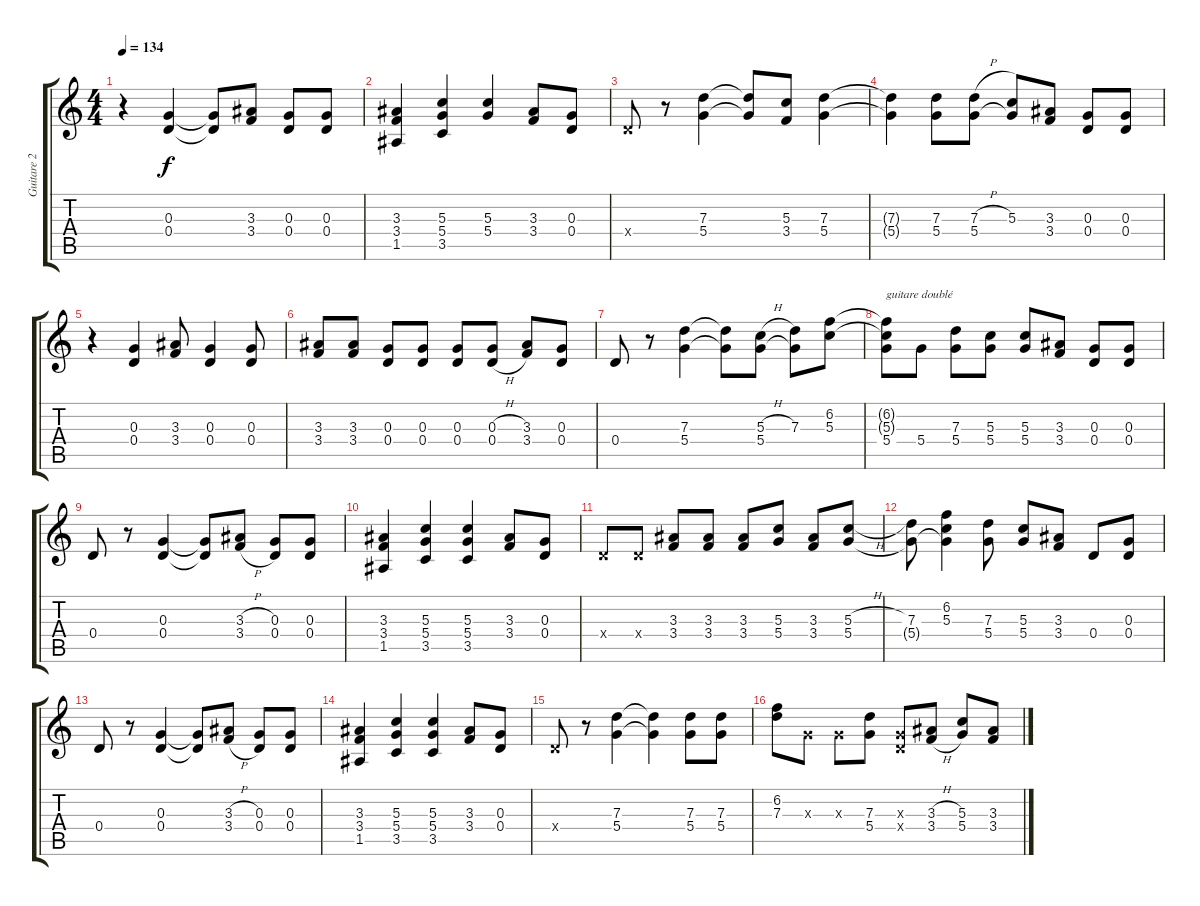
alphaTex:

\track ("Guitare 2" "Guitare 2") {instrument distortionguitar}
\staff {score tabs}
\tuning (E4 B3 G3 D3 A2 E2) {hide}
\ts (4 4)
\tempo 134
\clef g2
\ks c
r.4{dy f} (0.3 0.4).4 (0.3{t} 0.4{t}).8 (3.3 3.4).8 (0.3 0.4).8 (0.3 0.4).8 |
(3.3 3.4 1.5).4 (5.3 5.4 3.5).4 (5.3 5.4).4 (3.3 3.4).8 (0.3 0.4).8 |
0.4{x}.8 r.8 (7.3 5.4).4 (7.3{t} 5.4{t}).8 (5.3 3.4).8 (7.3 5.4).4 |
(7.3{t} 5.4{t}).4 (7.3 5.4).8 (7.3{h} 5.4).8 (5.3 5.4{t}).8 (3.3 3.4).8 (0.3 0.4).8 (0.3 0.4).8 |
r.4 (0.3 0.4).4 (3.3 3.4).8 (0.3 0.4).4 (0.3 0.4).8 |
(3.3 3.4).8 (3.3 3.4).8 (0.3 0.4).8 (0.3 0.4).8 (0.3 0.4).8 (0.3{h} 0.4{h}).8 (3.3 3.4).8 (0.3 0.4).8 |
0.4.8 r.8 (7.3 5.4).4 (7.3{t} 5.4{t}).8 (5.3{h} 5.4).8 (7.3 5.4{t}).8 (6.2 5.3).8 |
(6.2{t} 5.3{t} 5.4).8{txt "guitare doublé"} 5.4.8 (7.3 5.4).8 (5.3 5.4).8 (5.3 5.4).8 (3.3 3.4).8 (0.3 0.4).8 (0.3 0.4).8 |
0.4.8 r.8 (0.3 0.4).4 (0.3{t} 0.4{t}).8 (3.3{h} 3.4{h}).8 (0.3 0.4).8 (0.3 0.4).8 |
(3.3 3.4 1.5).4 (5.3 5.4 3.5).4 (5.3 5.4 3.5).4 (3.3 3.4).8 (0.3 0.4).8 |
0.4{x}.8 0.4{x}.8 (3.3 3.4).8 (3.3 3.4).8 (3.3 3.4).8 (5.3 5.4).8 (3.3 3.4).8 (5.3{h} 5.4).8 |
(7.3 5.4{t}).8 (6.2 5.3 5.4{t}).4 (7.3 5.4).8 (5.3 5.4).8 (3.3 3.4).8 0.4.8 (0.3 0.4).8 |
0.4.8 r.8 (0.3 0.4).4 (0.3{t} 0.4{t}).8 (3.3{h} 3.4{h}).8 (0.3 0.4).8 (0.3 0.4).8 |
(3.3 3.4 1.5).4 (5.3 5.4 3.5).4 (5.3 5.4 3.5).4 (3.3 3.4).8 (0.3 0.4).8 |
0.4{x}.8 r.8 (7.3 5.4).4 (7.3{t} 5.4{t}).4 (7.3 5.4).8 (7.3 5.4).8 |
(6.2 7.3).8 0.3{x}.8 0.3{x}.8 (7.3 5.4).8 (0.3{x} 0.4{x}).8 (3.3{h} 3.4{h}).8 (5.3 5.4).8 (3.3 3.4).8
